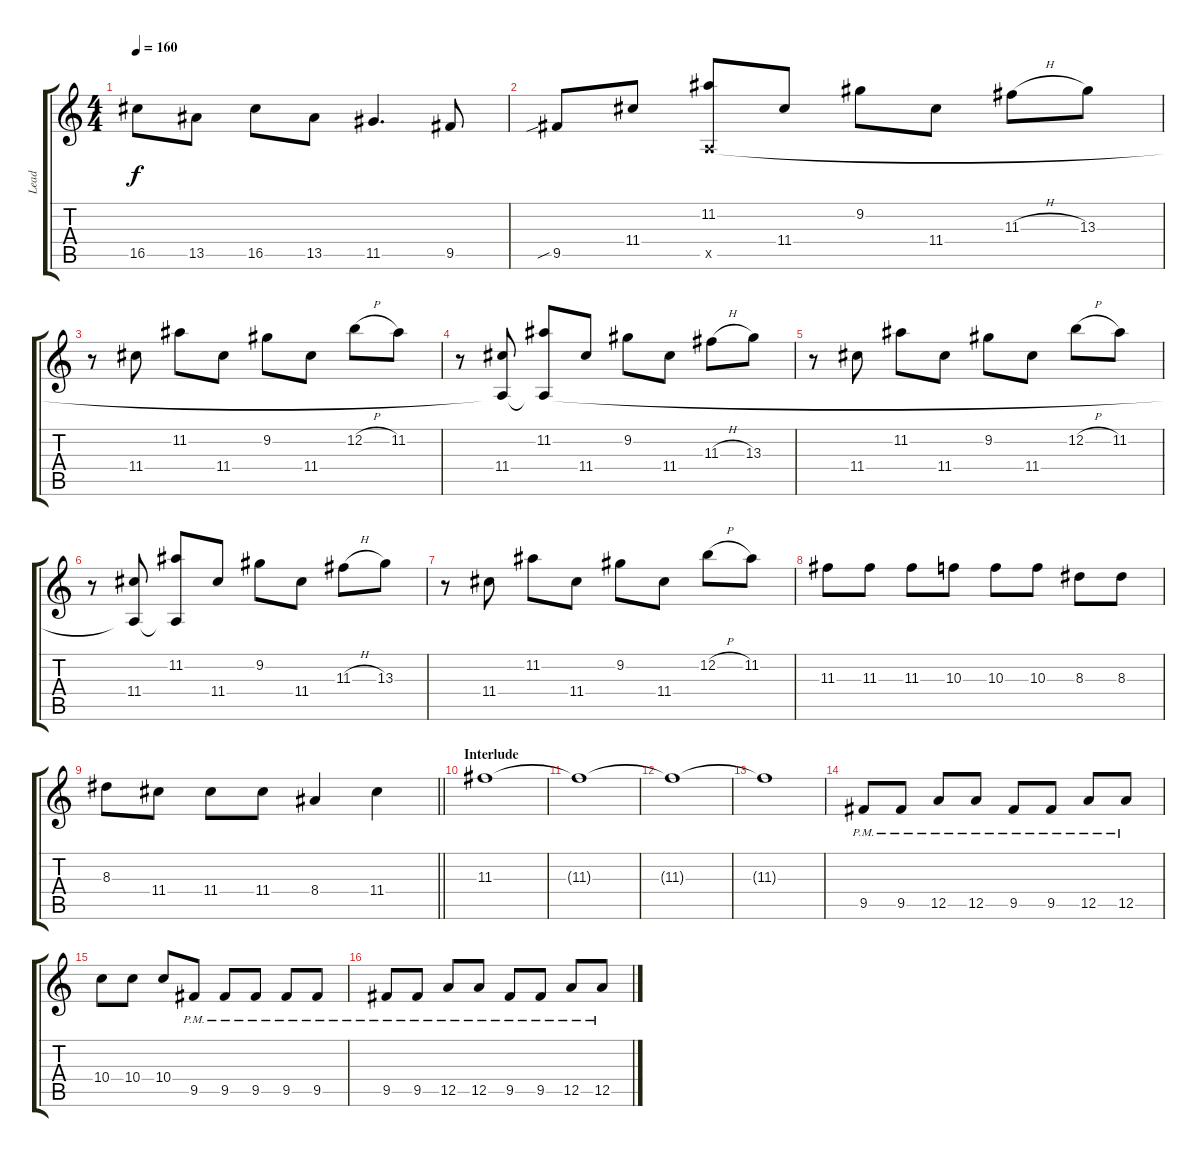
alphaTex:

\track ("Lead" "Lead") {instrument distortionguitar}
\staff {score tabs}
\tuning (E4 B3 G3 D3 A2 E2) {hide}
\ts (4 4)
\tempo 160
\clef g2
\ks c
16.5.8{dy f} 13.5.8 16.5.8 13.5.8 11.5.4{d} 9.5.8 |
9.5{sib}.8 11.4.8 (11.2 0.5{x}).8 11.4.8 9.2.8 11.4.8 11.3{h}.8 13.3.8 |
r.8 11.4.8 11.2.8 11.4.8 9.2.8 11.4.8 12.2{h}.8 11.2.8 |
r.8 (11.4 0.5{t}).8 (11.2 0.5{t}).8 11.4.8 9.2.8 11.4.8 11.3{h}.8 13.3.8 |
r.8 11.4.8 11.2.8 11.4.8 9.2.8 11.4.8 12.2{h}.8 11.2.8 |
r.8 (11.4 0.5{t}).8 (11.2 0.5{t}).8 11.4.8 9.2.8 11.4.8 11.3{h}.8 13.3.8 |
r.8 11.4.8 11.2.8 11.4.8 9.2.8 11.4.8 12.2{h}.8 11.2.8 |
11.3.8 11.3.8 11.3.8 10.3.8 10.3.8 10.3.8 8.3.8 8.3.8 |
\barLineRight lightlight
8.3.8 11.4.8 11.4.8 11.4.8 8.4.4 11.4.4 |
\section ("" "Interlude")
11.3.1{volume 8} |
11.3{t}.1 |
11.3{t}.1 |
11.3{t}.1 |
9.5{pm}.8{volume 16} 9.5{pm}.8 12.5{pm}.8 12.5{pm}.8 9.5{pm}.8 9.5{pm}.8 12.5{pm}.8 12.5{pm}.8 |
10.4.8 10.4.8 10.4.8 9.5{pm}.8 9.5{pm}.8 9.5{pm}.8 9.5{pm}.8 9.5{pm}.8 |
9.5{pm}.8 9.5{pm}.8 12.5{pm}.8 12.5{pm}.8 9.5{pm}.8 9.5{pm}.8 12.5{pm}.8 12.5{pm}.8
